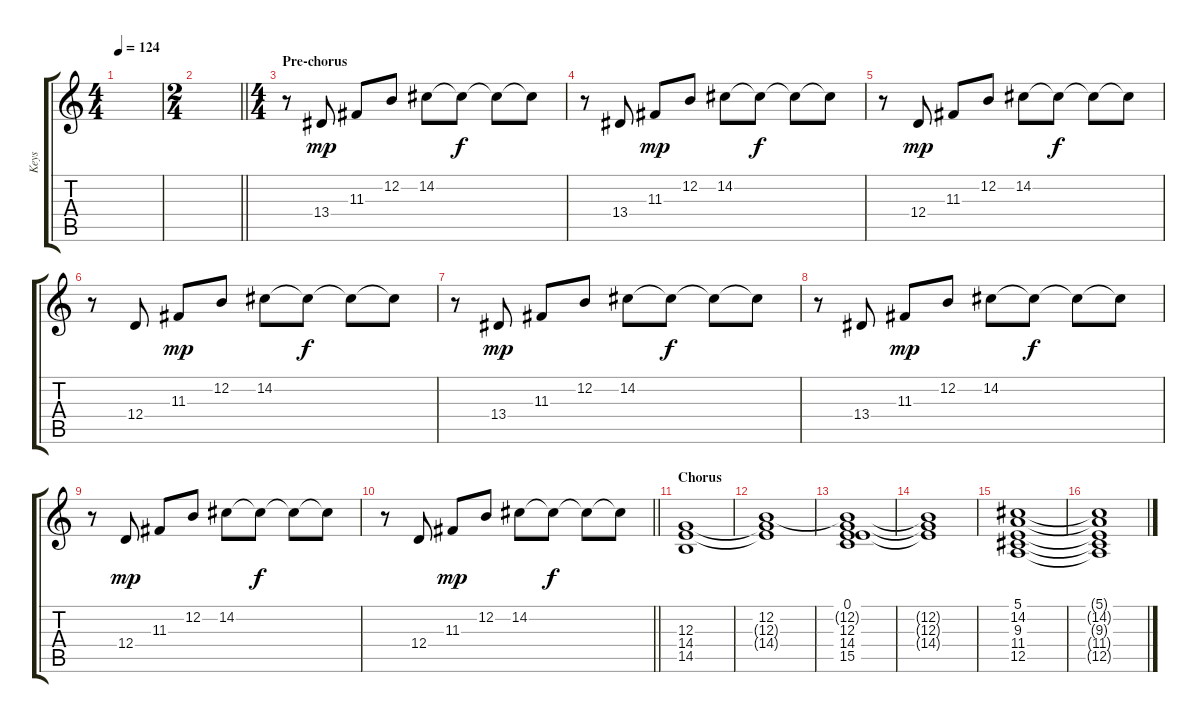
\track ("Keys" "Keys") {instrument vibraphone}
\staff {score tabs}
\tuning (E4 B3 G3 D3 A2 E2) {hide}
\ts (4 4)
\tempo 124
\clef g2
\ks c
|
\ts (2 4)
\barLineRight lightlight
|
\ts (4 4)
\section ("" "Pre-chorus")
r.8 13.4.8{dy mp instrument vibraphone} 11.3.8 12.2.8 14.2.8 14.2{t}.8{dy f} 14.2{t}.8 14.2{t}.8 |
r.8 13.4.8 11.3.8{dy mp} 12.2.8 14.2.8 14.2{t}.8{dy f} 14.2{t}.8 14.2{t}.8 |
r.8 12.4.8{dy mp} 11.3.8 12.2.8 14.2.8 14.2{t}.8{dy f} 14.2{t}.8 14.2{t}.8 |
r.8 12.4.8 11.3.8{dy mp} 12.2.8 14.2.8 14.2{t}.8{dy f} 14.2{t}.8 14.2{t}.8 |
r.8 13.4.8{dy mp instrument vibraphone} 11.3.8 12.2.8 14.2.8 14.2{t}.8{dy f} 14.2{t}.8 14.2{t}.8 |
r.8 13.4.8 11.3.8{dy mp} 12.2.8 14.2.8 14.2{t}.8{dy f} 14.2{t}.8 14.2{t}.8 |
r.8 12.4.8{dy mp} 11.3.8 12.2.8 14.2.8 14.2{t}.8{dy f} 14.2{t}.8 14.2{t}.8 |
\barLineRight lightlight
r.8 12.4.8 11.3.8{dy mp} 12.2.8 14.2.8 14.2{t}.8{dy f} 14.2{t}.8 14.2{t}.8 |
\section ("" "Chorus")
(12.3 14.4 14.5).1{instrument stringensemble2} |
(12.2 12.3{t} 14.4{t}).1 |
(0.1 12.2{t} 12.3 14.4 15.5).1 |
(12.2{t} 12.3{t} 14.4{t}).1 |
(5.1 14.2 9.3 11.4 12.5).1 |
(5.1{t} 14.2{t} 9.3{t} 11.4{t} 12.5{t}).1
